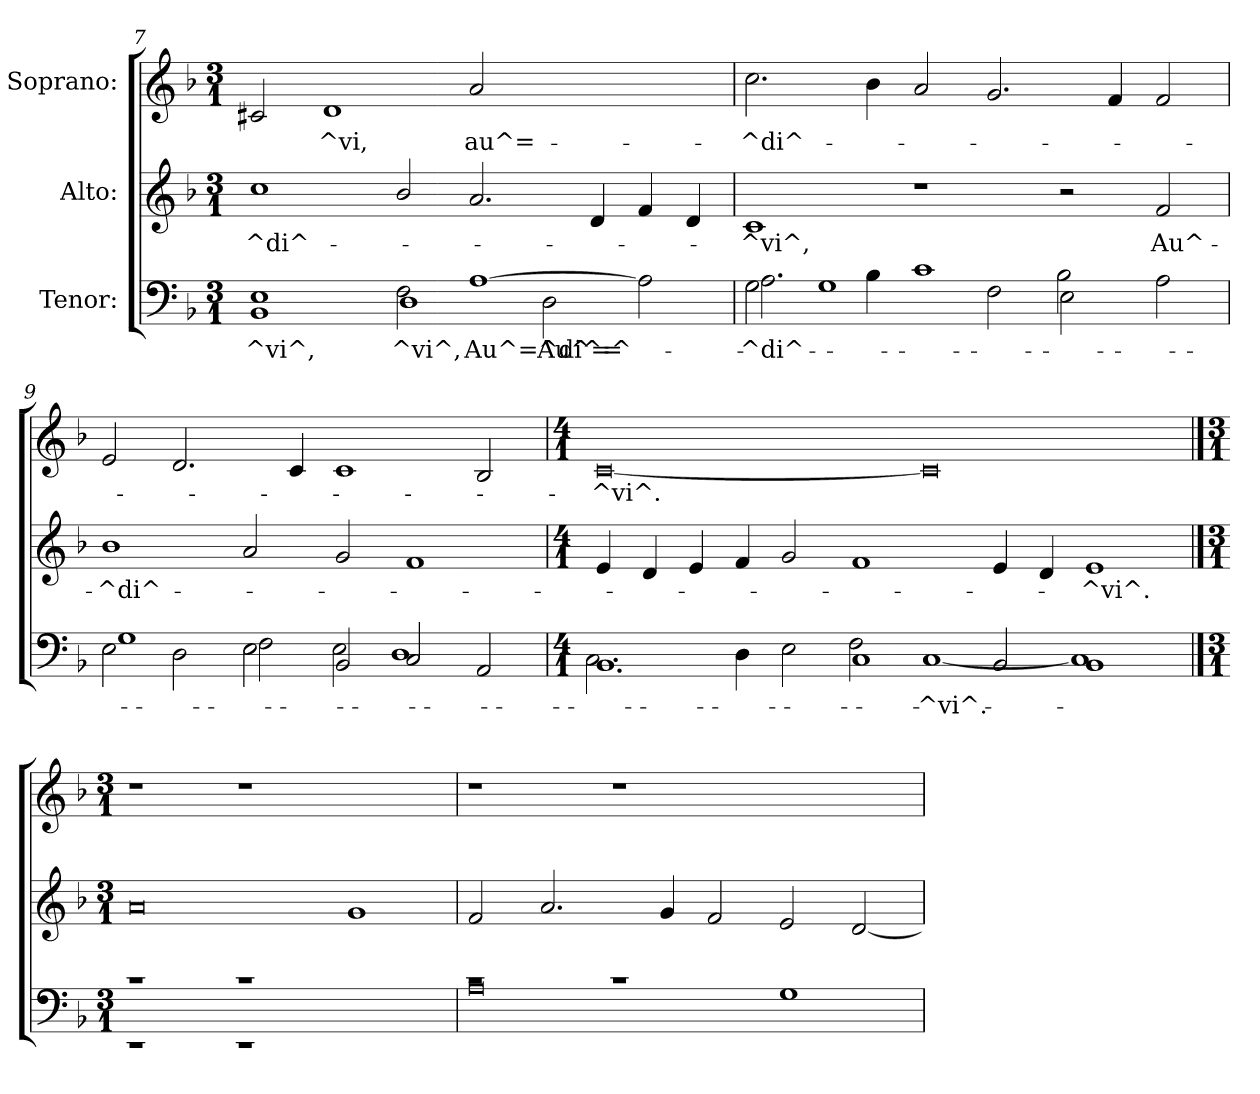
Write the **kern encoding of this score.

**kern	**text	**kern	**text	**kern	**text
*part3	*part3	*part2	*part2	*part1	*part1
*staff3	*staff3	*staff2	*staff2	*staff1	*staff1
*I"Tenor:	*	*I"Alto:	*	*I"Soprano:	*
*clefF4	*	*clefG2	*	*clefG2	*
*k[b-]	*	*k[b-]	*	*k[b-]	*
*F:	*	*F:	*	*F:	*
*M3/1	*	*M3/1	*	*M3/1	*
=7	=7	=7	=7	=7	=7
!	!LO:LY:b	!	!LO:LY:b	!	!
*^	*	*	*	*	*
1BB-	1E	-^vi^,	1cc	-^di^-	2c#X/	.
!	!	!	!	!	!	!LO:LY:b
.	.	.	.	.	1d	^vi,
!	!	!LO:LY:b	!	!	!	!
2F\	1D	^vi^,	2b-/	.	.	.
!	!	!LO:LY:b	!	!	!	!LO:LY:b
[>1A	.	Au^=^di^=	2.a/	.	2a/	au^=-
!	!	!LO:LY:b	!	!	!	!
.	2D\	Au^=^-	.	.	1ryy	.
.	.	.	4d/	.	.	.
2A\]	2ryy	.	4f/	.	.	.
.	.	.	4d/	.	.	.
!!LO:PB:g=z
=8	=8	=8	=8	=8	=8	=8
!	!	!LO:LY:b	!	!LO:LY:b	!	!LO:LY:b
2G\	2.A\	-^di^-	1c	-^vi^,	2.cc\	-^di^-
1G	.	.	.	.	.	.
.	4B-\	.	.	.	4b-\	.
.	1c	.	1r	.	2a/	.
2F\	.	.	.	.	2.g/	.
2E\	2B-\	.	2r	.	.	.
.	.	.	.	.	4f/	.
!	!	!	!	!LO:LY:b	!	!
2ryy	2A\	.	2f/	Au^-	2f/	.
!!LO:LB:g=z
=9	=9	=9	=9	=9	=9	=9
!	!	!	!	!LO:LY:b	!	!
2E\	1G	.	1b-	-^di^-	2e/	.
2D\	.	.	.	.	2.d/	.
2E\	2F\	.	2a/	.	.	.
.	.	.	.	.	4c/	.
2BB-/	2E\	.	2g/	.	1c	.
2C/	1D	.	1f	.	.	.
2AA/	.	.	.	.	2B-/	.
=10	=10	=10	=10	=10	=10	=10
*M4/1	*	*	*M4/1	*	*M4/1	*
!	!	!	!	!	!	!LO:LY:b
1.BB-	2.C\	.	4e/	.	[<0c	-^vi^.
.	.	.	4d/	.	.	.
.	.	.	4e/	.	.	.
.	4D\	.	4f/	.	.	.
.	2E\	.	2g/	.	.	.
1C	2F\	.	1f	.	.	.
!	!	!LO:LY:b	!	!	!	!
.	[>1C	^vi^.	.	.	0c]	.
2BB-/	.	.	4e/	.	.	.
.	.	.	4d/	.	.	.
!	!	!LO:LY:b	!	!LO:LY:b	!	!
1BB-	1C]	.	1e	-^vi^.	.	.
==11	==11	==11	==11	==11	==11	==11
*M3/1	*	*	*M3/1	*	*M3/1	*
1rc	1rEE	.	0a	.	1r	.
1rc	1rEE	.	.	.	1r	.
1ryy	1ryy	.	1g	.	1ryy	.
!!LO:LB:g=z
=12	=12	=12	=12	=12	=12	=12
1rc	0A	.	2f/	.	1r	.
.	.	.	2.a/	.	.	.
1rc	.	.	.	.	1r	.
.	.	.	4g/	.	.	.
.	.	.	2f/	.	.	.
1ryy	1G	.	2e/	.	1ryy	.
.	.	.	[<2d/	.	.	.
*v	*v	*	*	*	*	*
=	=	=	=	=	=
*-	*-	*-	*-	*-	*-
